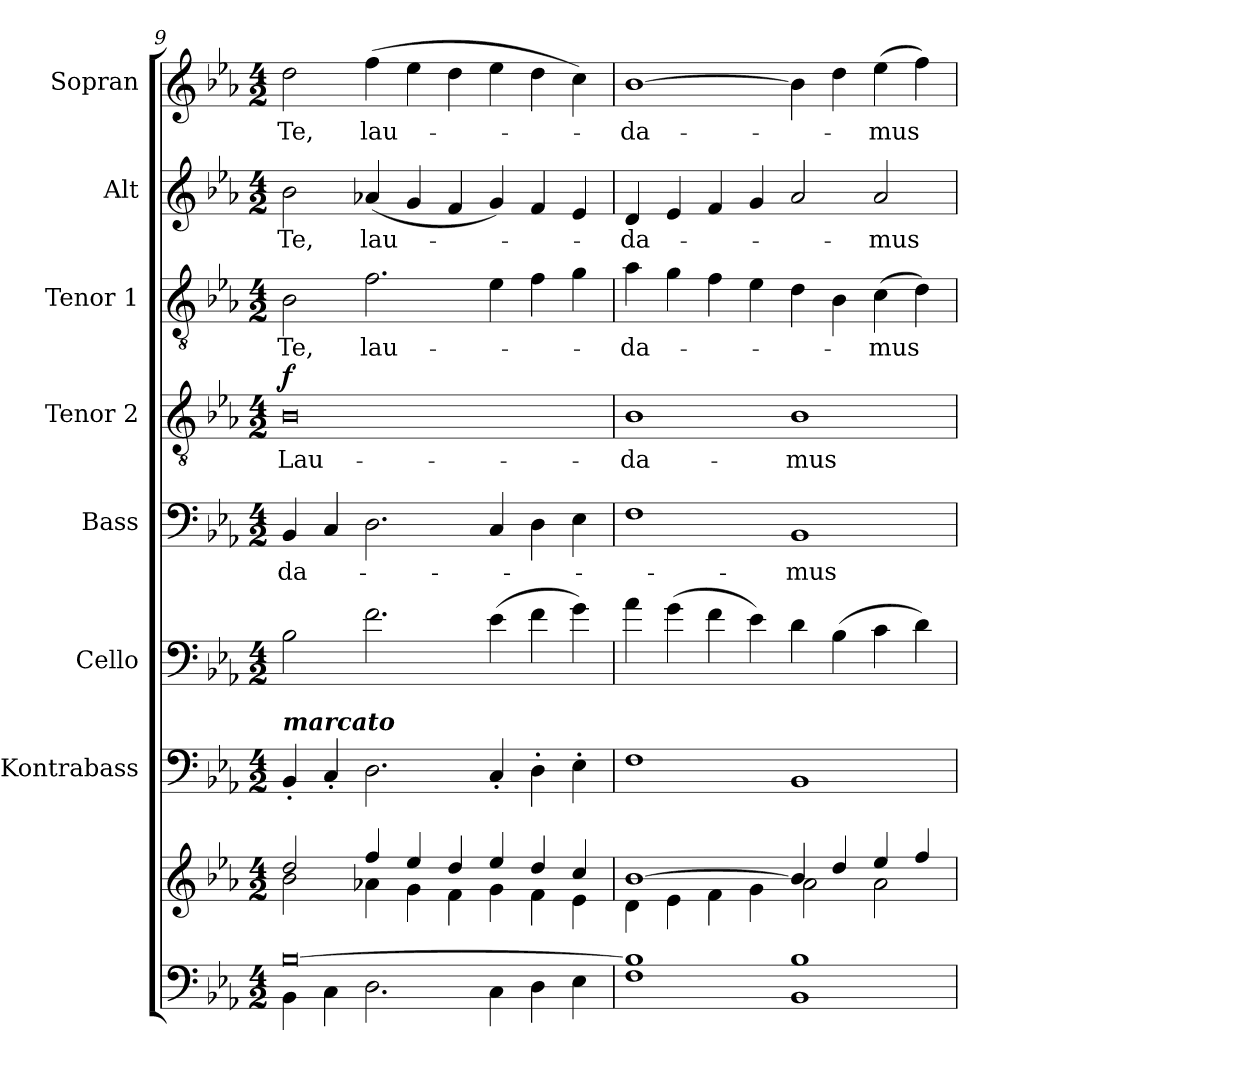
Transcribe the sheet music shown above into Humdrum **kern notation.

**kern	**kern	**kern	**kern	**kern	**text	**kern	**text	**dynam	**kern	**text	**kern	**text	**kern	**text
*part8	*part8	*part7	*part6	*part5	*part5	*part4	*part4	*part4	*part3	*part3	*part2	*part2	*part1	*part1
*staff9	*staff8	*staff7	*staff6	*staff5	*staff5	*staff4	*staff4	*staff4	*staff3	*staff3	*staff2	*staff2	*staff1	*staff1
*	*	*I"Kontrabass	*I"Cello	*I"Bass	*	*I"Tenor 2	*	*	*I"Tenor 1	*	*I"Alt	*	*I"Sopran	*
*	*	*I'Kb.	*	*I'B.	*	*I'T. 2	*	*	*I'T. 1	*	*I'A.	*	*I'S.	*
*clefF4	*clefG2	*clefF4	*clefF4	*clefF4	*	*clefGv2	*	*	*clefGv2	*	*clefG2	*	*clefG2	*
*	*	*ITrd7c12	*	*	*	*	*	*	*	*	*	*	*	*
*k[b-e-a-]	*k[b-e-a-]	*k[b-e-a-]	*k[b-e-a-]	*k[b-e-a-]	*	*k[b-e-a-]	*	*	*k[b-e-a-]	*	*k[b-e-a-]	*	*k[b-e-a-]	*
*E-:	*E-:	*E-:	*E-:	*E-:	*	*E-:	*	*	*E-:	*	*E-:	*	*E-:	*
*M4/2	*M4/2	*M4/2	*M4/2	*M4/2	*	*M4/2	*	*	*M4/2	*	*M4/2	*	*M4/2	*
=9	=9	=9	=9	=9	=9	=9	=9	=9	=9	=9	=9	=9	=9	=9
*^	*^	*	*	*	*	*	*	*	*	*	*	*	*	*
!	!	!	!	!LO:TX:a:Bi:t=marcato	!	!	!	!	!	!	!	!	!	!	!	!
!	!	!	!	!	!	!	!LO:LY:b	!	!LO:LY:b	!LO:DY:a	!	!LO:LY:b	!	!LO:LY:b	!	!LO:LY:b
[>0B-	4BB-\	2dd/	2b-\	4BBB-'</	2B-\	4BB-/	-da-	0B-	Lau-	f	2B-\	Te,	2b-\	Te,	2dd\	Te,
.	4C\	.	.	4CC'</	.	4C/	.	.	.	.	.	.	.	.	.	.
!	!	!	!	!	!	!	!	!	!	!	!	!LO:LY:b	!	!LO:LY:b	!	!LO:LY:b
.	2.D\	4ff/	4a-X\	2.DD\	2.f\	2.D\	.	.	.	.	2.f\	lau-	(<4a-X/	lau-	(>4ff\	lau-
.	.	4ee-/	4g\	.	.	.	.	.	.	.	.	.	4g/	.	4ee-\	.
.	.	4dd/	4f\	.	.	.	.	.	.	.	.	.	4f/	.	4dd\	.
.	4C\	4ee-/	4g\	4CC'</	(>4e-\	4C/	.	.	.	.	4e-\	.	4g/)	.	4ee-\	.
.	4D\	4dd/	4f\	4DD'>\	4f\	4D\	.	.	.	.	4f\	.	4f/	.	4dd\	.
.	4E-\	4cc/	4e-\	4EE-'>\	4g\)	4E-\	.	.	.	.	4g\	.	4e-/	.	4cc\)	.
=10	=10	=10	=10	=10	=10	=10	=10	=10	=10	=10	=10	=10	=10	=10	=10	=10
!	!	!	!	!	!	!	!	!	!LO:LY:b	!	!	!LO:LY:b	!	!LO:LY:b	!	!LO:LY:b
1B-]	1F	[>1b-	4d\	1FF	4a-\	1F	.	1B-	-da-	.	4a-\	-da-	4d/	-da-	[1b-	-da-
.	.	.	4e-\	.	(>4g\	.	.	.	.	.	4g\	.	4e-/	.	.	.
.	.	.	4f\	.	4f\	.	.	.	.	.	4f\	.	4f/	.	.	.
.	.	.	4g\	.	4e-\)	.	.	.	.	.	4e-\	.	4g/	.	.	.
!	!	!	!	!	!	!	!LO:LY:b	!	!LO:LY:b	!	!	!	!	!	!	!
1B-	1BB-	4b-/]	2a-\	1BBB-	4d\	1BB-	-mus	1B-	-mus	.	4d\	.	2a-/	.	4b-\]	.
.	.	4dd/	.	.	(>4B-\	.	.	.	.	.	4B-\	.	.	.	4dd\	.
!	!	!	!	!	!	!	!	!	!	!	!	!LO:LY:b	!	!LO:LY:b	!	!LO:LY:b
.	.	4ee-/	2a-\	.	4c\	.	.	.	.	.	(>4c\	-mus	2a-/	-mus	(>4ee-\	-mus
.	.	4ff/	.	.	4d\)	.	.	.	.	.	4d\)	.	.	.	4ff\)	.
*v	*v	*	*	*	*	*	*	*	*	*	*	*	*	*	*	*
*	*v	*v	*	*	*	*	*	*	*	*	*	*	*	*	*
=	=	=	=	=	=	=	=	=	=	=	=	=	=	=
*-	*-	*-	*-	*-	*-	*-	*-	*-	*-	*-	*-	*-	*-	*-
